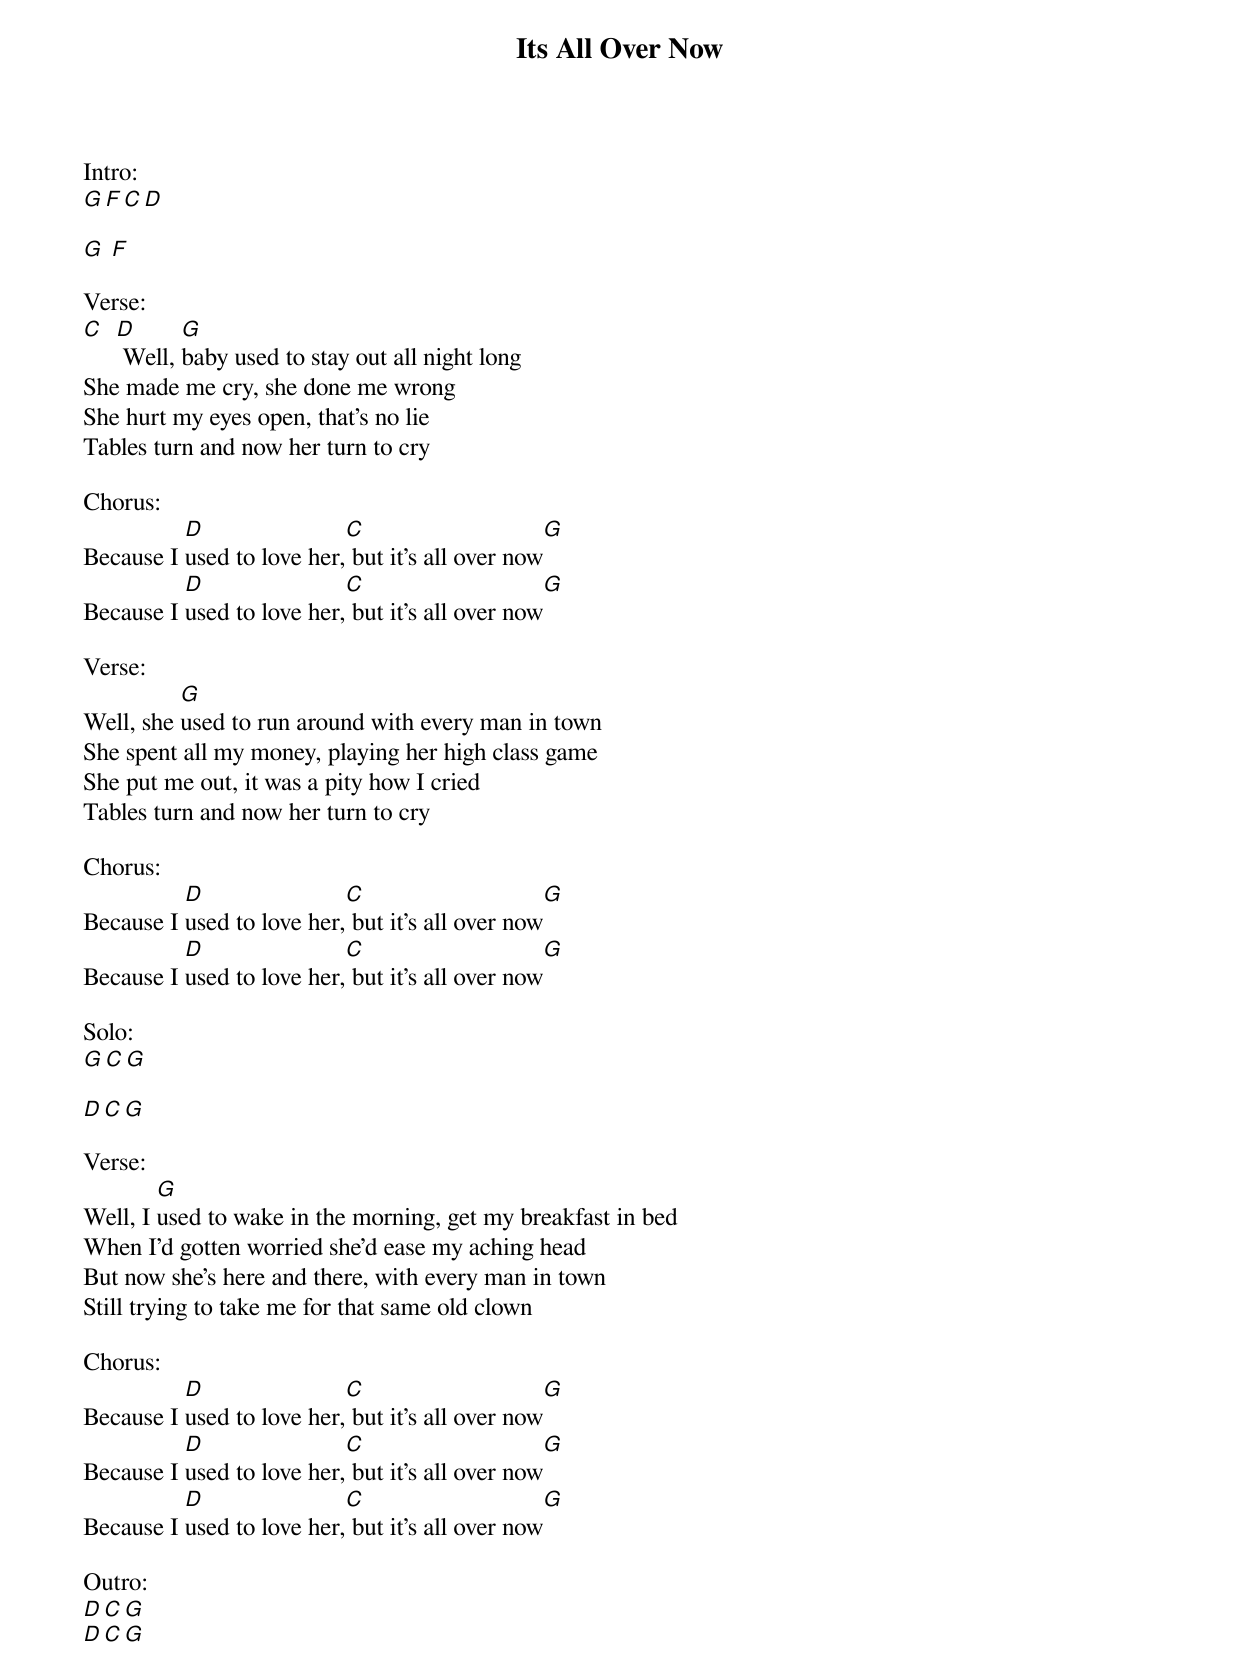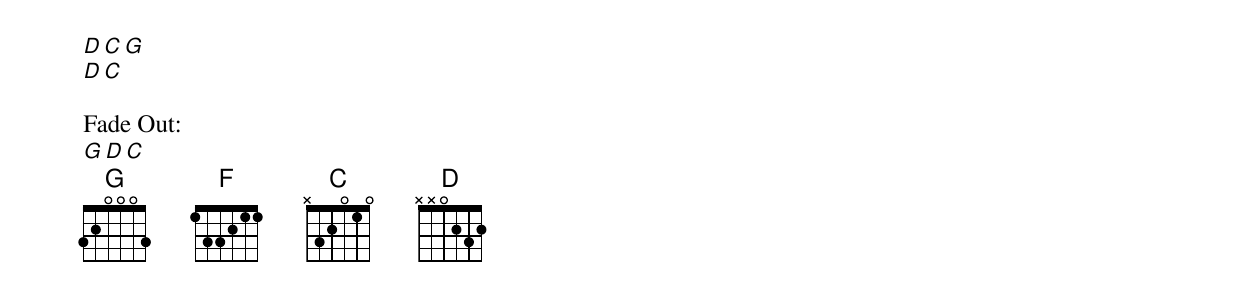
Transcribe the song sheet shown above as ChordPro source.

{title:Its All Over Now}
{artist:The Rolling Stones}
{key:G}
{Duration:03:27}
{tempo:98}

Intro:
[G][F][C][D]

[G] [F]

Verse:
[C]  [D] Well, [G]baby used to stay out all night long
She made me cry, she done me wrong
She hurt my eyes open, that's no lie
Tables turn and now her turn to cry

Chorus:
Because I [D]used to love her,[C] but it's all over now[G]
Because I [D]used to love her,[C] but it's all over now[G]

Verse:
Well, she [G]used to run around with every man in town
She spent all my money, playing her high class game
She put me out, it was a pity how I cried
Tables turn and now her turn to cry

Chorus:
Because I [D]used to love her,[C] but it's all over now[G]
Because I [D]used to love her,[C] but it's all over now[G]

Solo:
[G][C][G]

[D][C][G]

Verse:
Well, I [G]used to wake in the morning, get my breakfast in bed
When I'd gotten worried she'd ease my aching head
But now she's here and there, with every man in town
Still trying to take me for that same old clown

Chorus:
Because I [D]used to love her,[C] but it's all over now[G]
Because I [D]used to love her,[C] but it's all over now[G]
Because I [D]used to love her,[C] but it's all over now[G]

Outro:
[D][C][G]
[D][C][G]
[D][C][G]
[D][C]

Fade Out:
[G][D][C]
